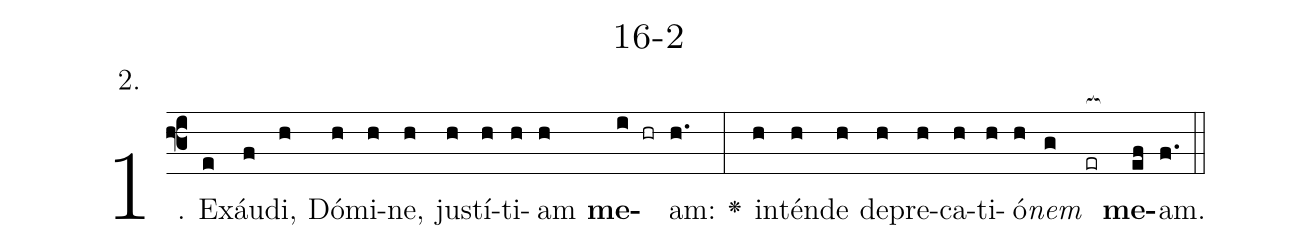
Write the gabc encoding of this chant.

name: 16-2;
annotation: 2.;
%%
(f3)1. E(e)xáu(f)di,(h) Dó(h)mi(h)ne,(h) ju(h)stí(h)ti(h)am(h) <b>me</b>(i hr)am:(h.) <v>\greheightstar</v>(:) in(h)tén(h)de(h) de(h)pre(h)ca(h)ti(h)ó(h)<i>nem</i>(g) (er[ocb:1{]) <b>me</b>(ef[ocb:0}])am.(f.) (::)

%<i>Flex :</i>()  cir(h)cum(h)de(h)dé(h)runt, †(f. h h h  ::)

%E(h) u(h) o(h) u(g) a(ef) e.(f.) (::)
